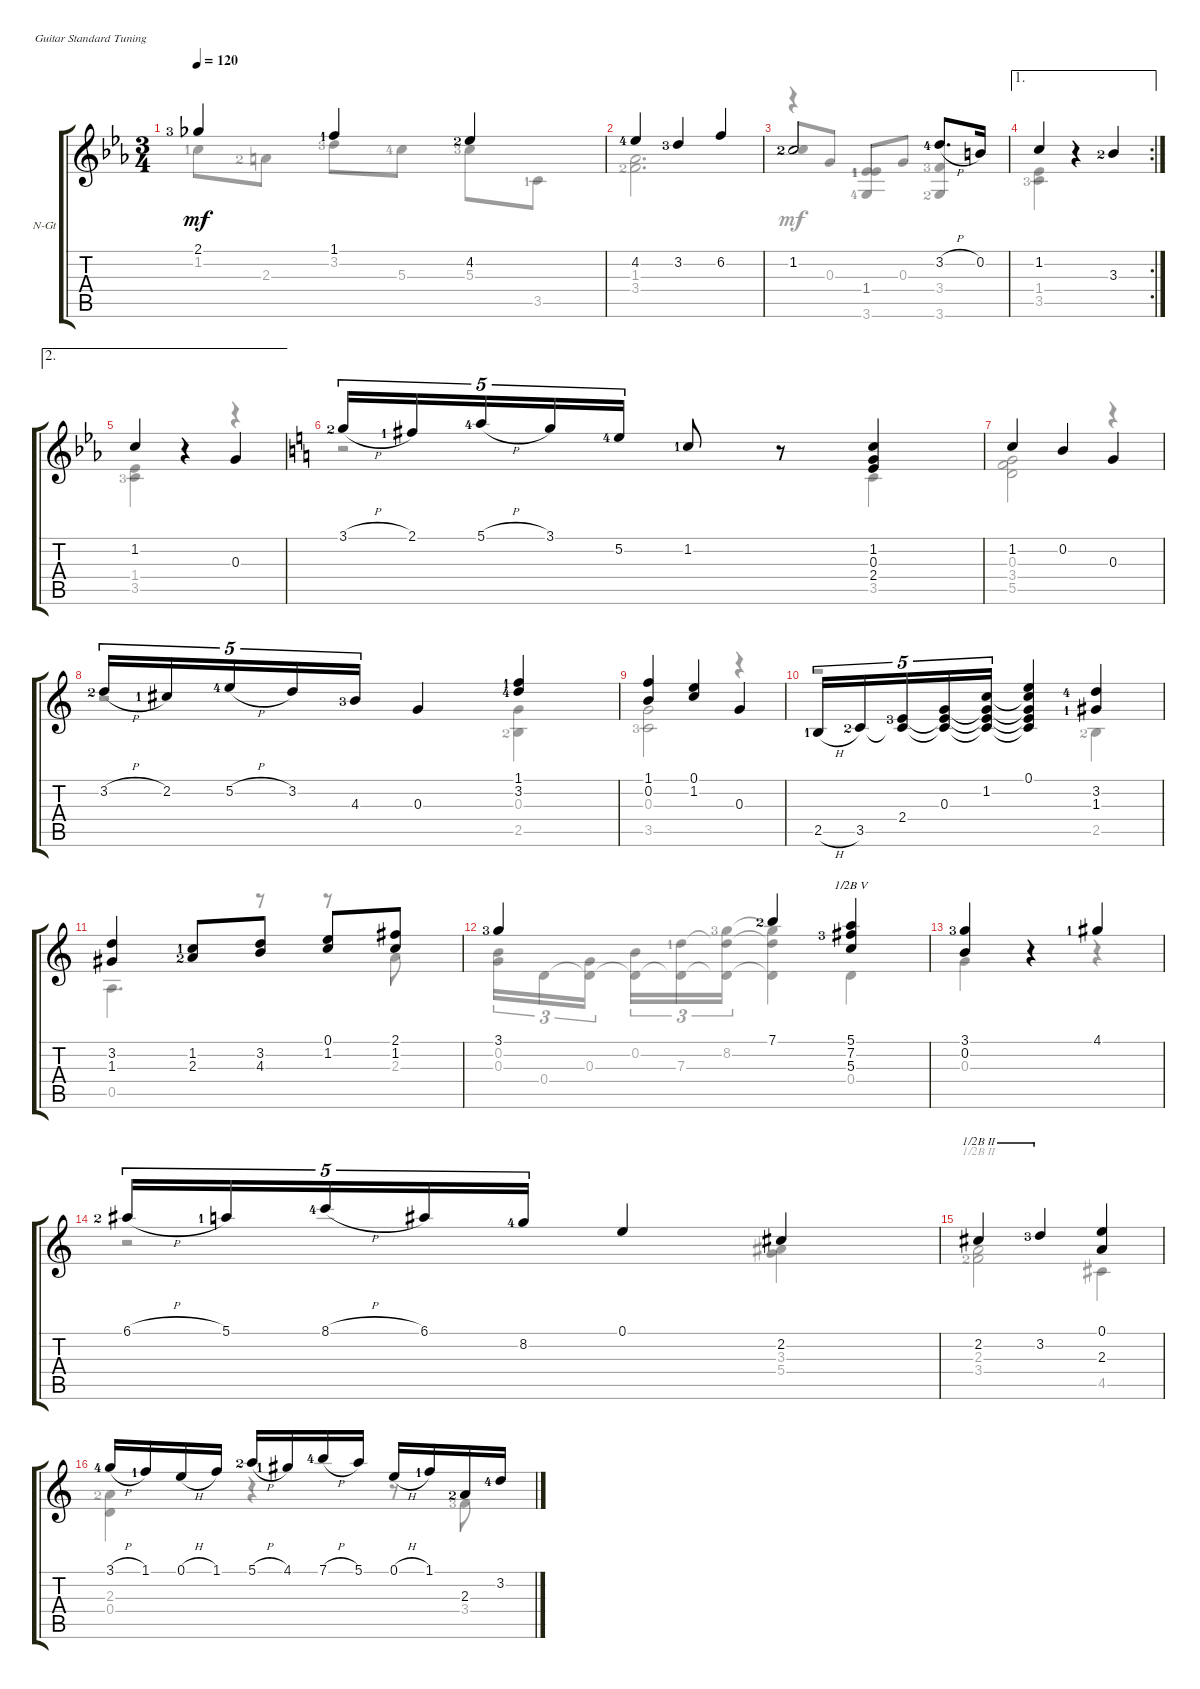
\defaultSystemsLayout 4
\bracketExtendMode groupsimilarinstruments
\firstSystemTrackNameOrientation horizontal
\otherSystemsTrackNameOrientation horizontal
\track ("Nylon Guitar" "N-Gt") {instrument acousticguitarnylon}
\staff {score tabs}
\tuning (E4 B3 G3 D3 A2 E2)
\voice
\ts (3 4)
\tempo 120
\clef g2
\ks cminor
2.1{lf 4}.4{dy mf} 1.1{lf 2}.4 4.2{lf 3}.4 |
4.2{lf 5}.4 3.2{lf 4}.4 6.2.4 |
1.2{lf 3}.2 3.2{h lf 5}.8{d} 0.2.16 |
\ae 1
\rc 2
1.2.4 r.4 3.3{lf 3}.4 |
\ae 2
1.2.4 r.4 0.3.4 |
\ks aminor
3.1{h lf 3}.16{tu (5 4)} 2.1{lf 2}.16{tu (5 4)} 5.1{h lf 5}.16{tu (5 4)} 3.1.16{tu (5 4)} 5.2{lf 5}.16{tu (5 4)} 1.2{lf 2}.8 r.8 (1.2 0.3 2.4).4 |
1.2.4 0.2.4 0.3.4 |
3.2{h lf 3}.16{tu (5 4)} 2.2{lf 2}.16{tu (5 4)} 5.2{h lf 5}.16{tu (5 4)} 3.2.16{tu (5 4)} 4.3{lf 4}.16{tu (5 4)} 0.3.4 (1.1{lf 2} 3.2{lf 5}).4 |
(1.1 0.2).4 (1.2 0.1).4 0.3.4 |
2.5{h lf 2}.16{tu (5 4)} 3.5{lf 3}.16{tu (5 4)} (2.4{lf 4} 3.5{t}).16{tu (5 4)} (0.3 2.4{t} 3.5{t}).16{tu (5 4)} (1.2 0.3{t} 2.4{t} 3.5{t}).16{tu (5 4)} (0.1 1.2{t} 0.3{t} 2.4{t} 3.5{t}).4 (3.2{lf 5} 1.3{lf 2}).4 |
(3.2 1.3).4 (1.2{lf 2} 2.3{lf 3}).8 (3.2 4.3).8 (0.1 1.2).8 (2.1 1.2).8 |
3.1{lf 4}.4 7.1{lf 3}.4 (5.1 7.2{lf 4} 5.3).4{barre (5 half)} |
(3.1{lf 4} 0.2).4 r.4 4.1{lf 2}.4 |
6.1{h lf 3}.16{tu (5 4)} 5.1{lf 2}.16{tu (5 4)} 8.1{h lf 5}.16{tu (5 4)} 6.1.16{tu (5 4)} 8.2{lf 5}.16{tu (5 4)} 0.1.4 2.2.4 |
2.2.4{barre (2 half)} 3.2{lf 4}.4{barre (2 half)} (0.1 2.3).4 |
3.1{h lf 5}.16 1.1{lf 2}.16 0.1{h}.16 1.1.16 5.1{h lf 3}.16 4.1{lf 2}.16 7.1{h lf 5}.16 5.1.16 0.1{h}.16 1.1{lf 2}.16 2.3{lf 3}.16 3.2{lf 5}.16
\voice
\clef g2
\ottava regular
\simile none
\ks cminor
1.2{lf 2}.8{dy mf} 2.3{lf 3}.8 3.2{lf 4}.8 5.3{lf 5}.8 5.3{lf 4}.8 3.5{lf 2}.8 |
(1.3 3.4{lf 3}).2{d} |
r.4 (1.4{lf 2} 3.6{lf 5}).4{beam invert} (3.6{lf 3} 3.4{lf 4}).4{beam invert} |
(3.5{lf 4} 1.4).4 r.4 |
(3.5{lf 4} 1.4).4 r.4 r.4 |
\ks aminor
r.2 3.5.4 |
(5.5 3.4 0.3).2 r.4 |
r.2 (0.3 2.5{lf 3}).4 |
(3.5{lf 4} 0.3).2 r.4 |
r.2 2.5{lf 3}.4 |
0.5.4{d} r.8 r.8 2.3.8 |
(0.2 0.3).16{tu (3 2)} 0.4.16{tu (3 2)} (0.3 0.4{t}).16{tu (3 2)} (0.2 0.4{t}).16{tu (3 2)} (7.3{lf 2} 0.4{t}).16{tu (3 2)} (8.2{lf 4} 7.3{t} 0.4{t}).16{tu (3 2)} (8.2{t} 7.3{t} 0.4{t}).4 0.4.4{barre (5 half)} |
0.3.4 r.4 r.4 |
r.2 (3.3 5.4).4 |
(2.3 3.4{lf 3}).2{barre (2 half)} 4.5.4 |
(2.3{lf 3} 0.4).4 r.4 r.8 3.4{lf 4}.8
\voice
\clef g2
\ottava regular
\simile none
\ks cminor
|
|
1.2{lf 3}.8 0.3.8 1.4{lf 2}.8{beam invert} 0.3.8 |
|
|
\ks aminor
|
|
|
|
|
|
|
|
|
|
